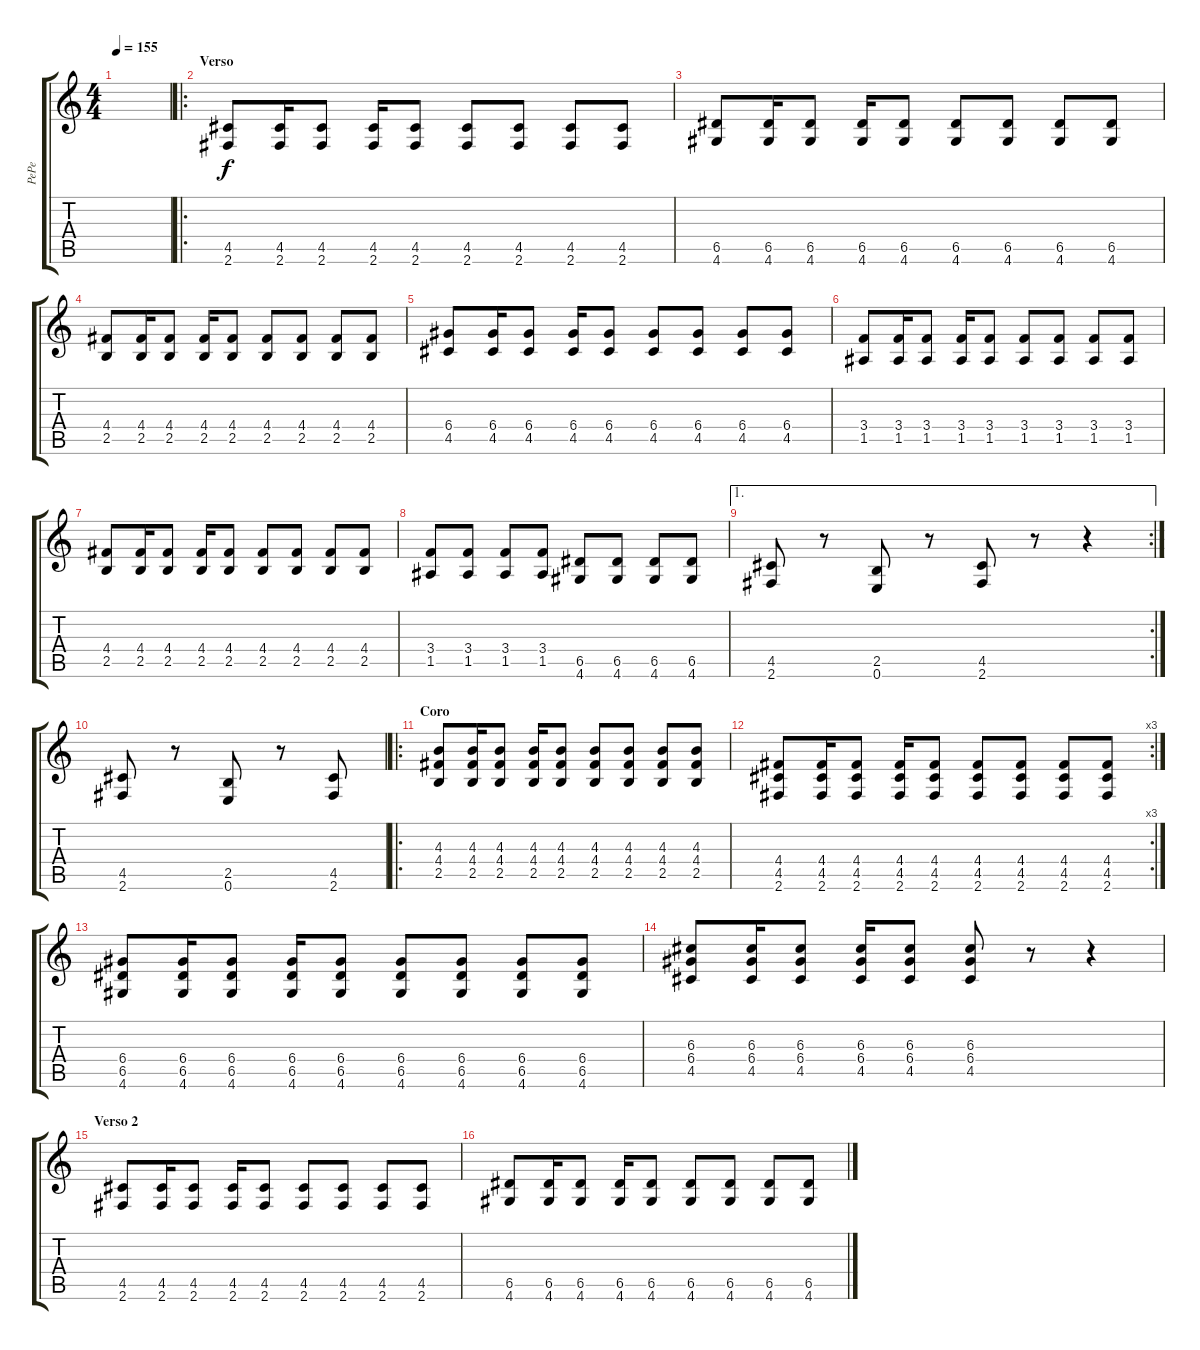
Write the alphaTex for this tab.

\track ("PePe" "PePe") {instrument distortionguitar}
\staff {score tabs}
\tuning (E4 B3 G3 D3 A2 E2) {hide}
\ts (4 4)
\tempo 155
\clef g2
\ks c
|
\ro
\section ("" "Verso")
(4.5 2.6).8 (4.5 2.6).16 (4.5 2.6).8 (4.5 2.6).16 (4.5 2.6).8 (4.5 2.6).8 (4.5 2.6).8 (4.5 2.6).8 (4.5 2.6).8 |
(6.5 4.6).8 (6.5 4.6).16 (6.5 4.6).8 (6.5 4.6).16 (6.5 4.6).8 (6.5 4.6).8 (6.5 4.6).8 (6.5 4.6).8 (6.5 4.6).8 |
(4.4 2.5).8 (4.4 2.5).16 (4.4 2.5).8 (4.4 2.5).16 (4.4 2.5).8 (4.4 2.5).8 (4.4 2.5).8 (4.4 2.5).8 (4.4 2.5).8 |
(6.4 4.5).8 (6.4 4.5).16 (6.4 4.5).8 (6.4 4.5).16 (6.4 4.5).8 (6.4 4.5).8 (6.4 4.5).8 (6.4 4.5).8 (6.4 4.5).8 |
(3.4 1.5).8 (3.4 1.5).16 (3.4 1.5).8 (3.4 1.5).16 (3.4 1.5).8 (3.4 1.5).8 (3.4 1.5).8 (3.4 1.5).8 (3.4 1.5).8 |
(4.4 2.5).8 (4.4 2.5).16 (4.4 2.5).8 (4.4 2.5).16 (4.4 2.5).8 (4.4 2.5).8 (4.4 2.5).8 (4.4 2.5).8 (4.4 2.5).8 |
(3.4 1.5).8 (3.4 1.5).8 (3.4 1.5).8 (3.4 1.5).8 (6.5 4.6).8 (6.5 4.6).8 (6.5 4.6).8 (6.5 4.6).8 |
\ae 1
\rc 2
(4.5 2.6).8 r.8 (2.5 0.6).8 r.8 (4.5 2.6).8 r.8 r.4 |
(4.5 2.6).8 r.8 (2.5 0.6).8 r.8 (4.5 2.6).8 |
\ro
\section ("" "Coro")
(4.3 4.4 2.5).8 (4.3 4.4 2.5).16 (4.3 4.4 2.5).8 (4.3 4.4 2.5).16 (4.3 4.4 2.5).8 (4.3 4.4 2.5).8 (4.3 4.4 2.5).8 (4.3 4.4 2.5).8 (4.3 4.4 2.5).8 |
\rc 3
(4.4 4.5 2.6).8 (4.4 4.5 2.6).16 (4.4 4.5 2.6).8 (4.4 4.5 2.6).16 (4.4 4.5 2.6).8 (4.4 4.5 2.6).8 (4.4 4.5 2.6).8 (4.4 4.5 2.6).8 (4.4 4.5 2.6).8 |
(6.4 6.5 4.6).8 (6.4 6.5 4.6).16 (6.4 6.5 4.6).8 (6.4 6.5 4.6).16 (6.4 6.5 4.6).8 (6.4 6.5 4.6).8 (6.4 6.5 4.6).8 (6.4 6.5 4.6).8 (6.4 6.5 4.6).8 |
(6.3 6.4 4.5).8 (6.3 6.4 4.5).16 (6.3 6.4 4.5).8 (6.3 6.4 4.5).16 (6.3 6.4 4.5).8 (6.3 6.4 4.5).8 r.8 r.4 |
\section ("" "Verso 2")
(4.5 2.6).8 (4.5 2.6).16 (4.5 2.6).8 (4.5 2.6).16 (4.5 2.6).8 (4.5 2.6).8 (4.5 2.6).8 (4.5 2.6).8 (4.5 2.6).8 |
(6.5 4.6).8 (6.5 4.6).16 (6.5 4.6).8 (6.5 4.6).16 (6.5 4.6).8 (6.5 4.6).8 (6.5 4.6).8 (6.5 4.6).8 (6.5 4.6).8
